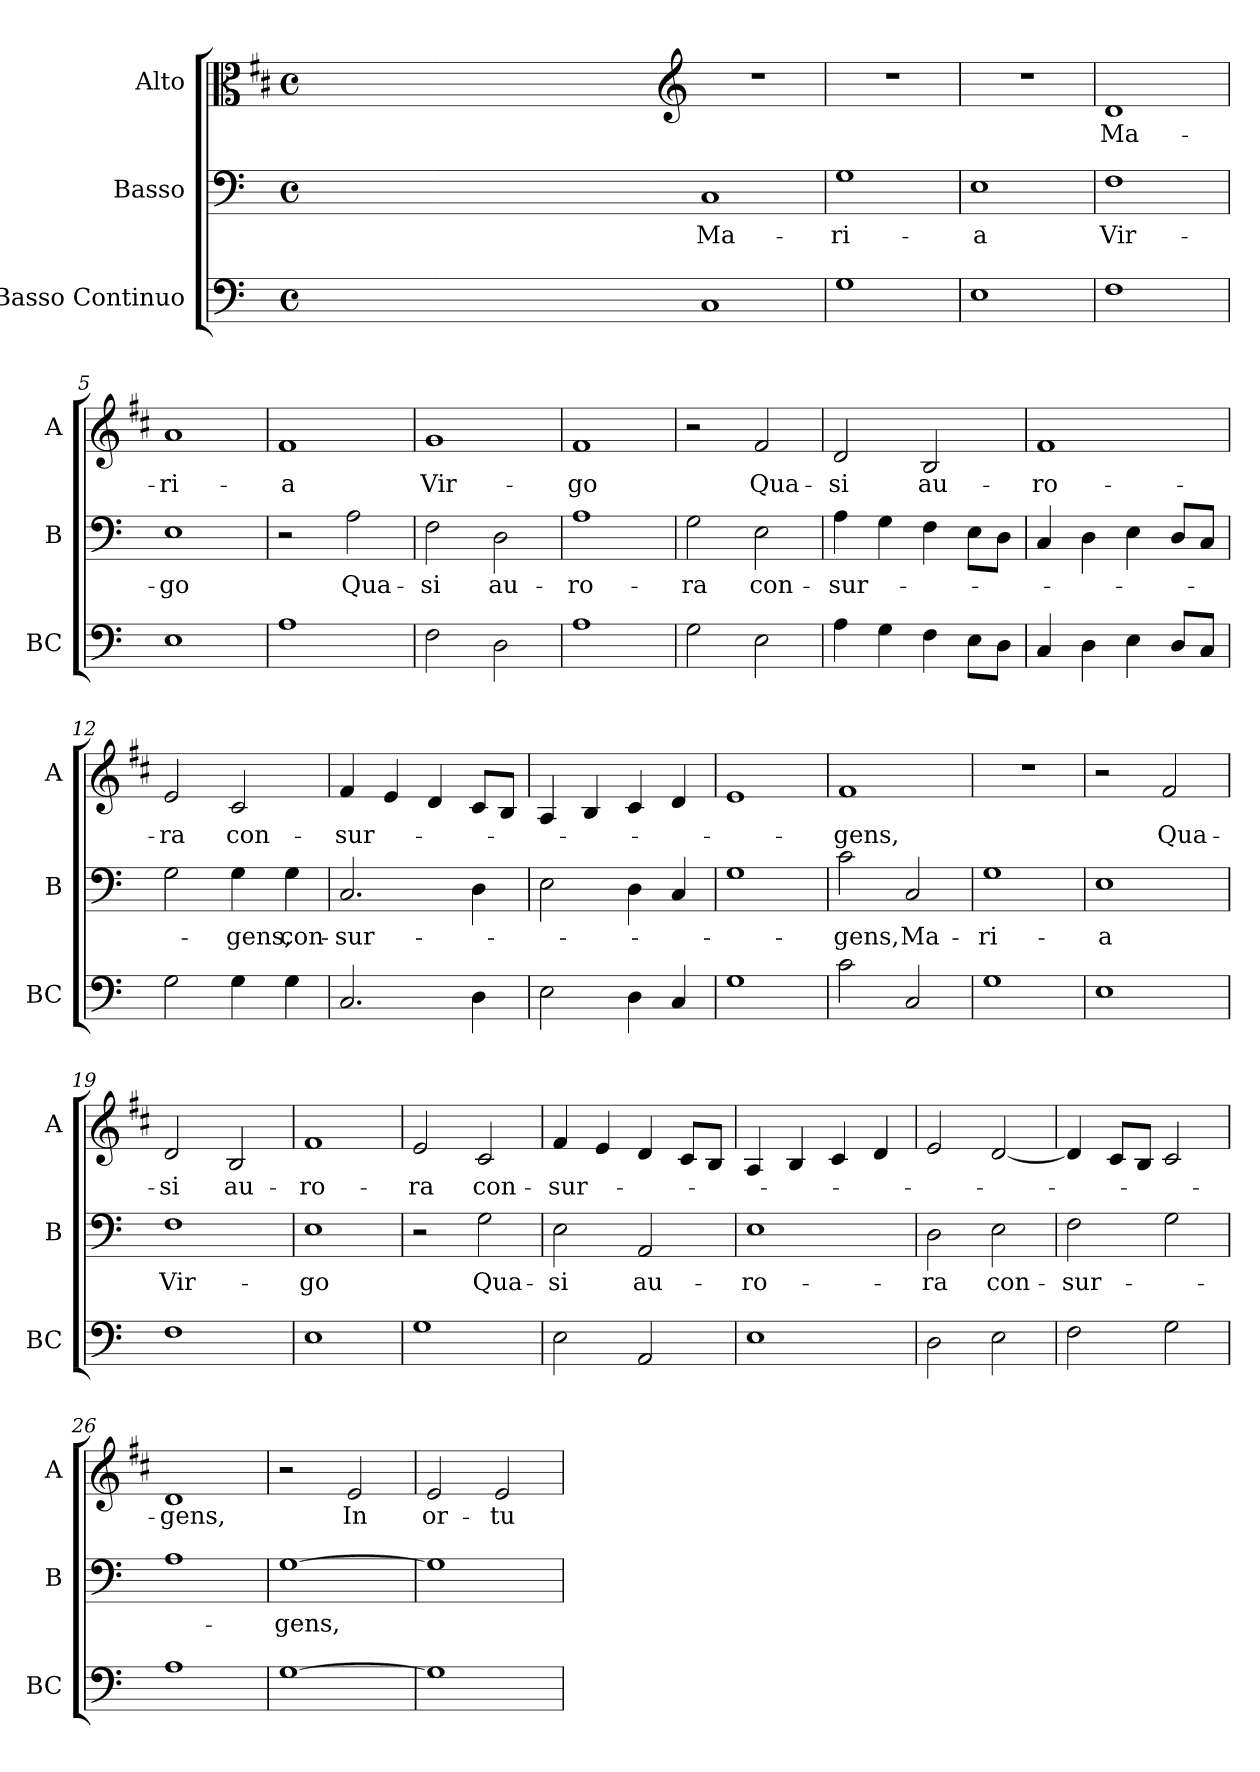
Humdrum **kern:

**kern	**kern	**text	**kern	**text
*part3	*part2	*part2	*part1	*part1
*staff3	*staff2	*staff2	*staff1	*staff1
*I"Basso Continuo	*I"Basso	*	*I"Alto	*
*I'BC	*I'B	*	*I'A	*
*clefF4	*clefF4	*	*clefC3	*
*	*	*	*ITrd1c2	*
*k[]	*k[]	*	*k[]	*
*C:	*C:	*	*C:	*
*M4/4	*M4/4	*	*M4/4	*
*met(c)	*met(c)	*	*met(c)	*
=	=	=	=	=
1ryy	1ryy	.	1ryy	.
=1X-	=1X-	=1X-	=1X-	=1X-
4ryy	4ryy	.	4ryy	.
4ryy	4ryy	.	4ryy	.
4ryy	4ryy	.	4ryy	.
4ryy	4ryy	.	4ryy	.
=1-	=1-	=1-	=1-	=1-
*	*	*	*clefG2	*
!	!	!LO:LY:b	!	!
1C	1C	Ma-	1r	.
=2	=2	=2	=2	=2
!	!	!LO:LY:b	!	!
1G	1G	-ri-	1r	.
=3	=3	=3	=3	=3
!	!	!LO:LY:b	!	!
1E	1E	-a	1r	.
=4	=4	=4	=4	=4
!	!	!LO:LY:b	!	!LO:LY:b
1F	1F	Vir-	1c	Ma-
=5	=5	=5	=5	=5
!	!	!LO:LY:b	!	!LO:LY:b
1E	1E	-go	1g	-ri-
=6	=6	=6	=6	=6
!	!	!	!	!LO:LY:b
1A	2r	.	1e	-a
!	!	!LO:LY:b	!	!
.	2A\	Qua-	.	.
!!LO:LB:g=z
=7	=7	=7	=7	=7
!	!	!LO:LY:b	!	!LO:LY:b
2F\	2F\	-si	1f	Vir-
!	!	!LO:LY:b	!	!
2D\	2D\	au-	.	.
=8	=8	=8	=8	=8
!	!	!LO:LY:b	!	!LO:LY:b
1A	1A	-ro-	1e	-go
=9	=9	=9	=9	=9
!	!	!LO:LY:b	!	!
2G\	2G\	-ra	2r	.
!	!	!LO:LY:b	!	!LO:LY:b
2E\	2E\	con-	2e/	Qua-
=10	=10	=10	=10	=10
!	!	!LO:LY:b	!	!LO:LY:b
4A\	4A\	-sur-	2c/	-si
4G\	4G\	.	.	.
!	!	!	!	!LO:LY:b
4F\	4F\	.	2A/	au-
8E\L	8E\L	.	.	.
8D\J	8D\J	.	.	.
=11	=11	=11	=11	=11
!	!	!	!	!LO:LY:b
4C/	4C/	.	1e	-ro-
4D\	4D\	.	.	.
4E\	4E\	.	.	.
8D/L	8D/L	.	.	.
8C/J	8C/J	.	.	.
=12	=12	=12	=12	=12
!	!	!	!	!LO:LY:b
2G\	2G\	.	2d/	-ra
!	!	!LO:LY:b	!	!LO:LY:b
4G\	4G\	-gens,	2B/	con-
!	!	!LO:LY:b	!	!
4G\	4G\	con-	.	.
!!LO:LB:g=z
=13	=13	=13	=13	=13
!	!	!LO:LY:b	!	!LO:LY:b
2.C/	2.C/	-sur-	4e/	-sur-
.	.	.	4d/	.
.	.	.	4c/	.
4D\	4D\	.	8B/L	.
.	.	.	8A/J	.
=14	=14	=14	=14	=14
2E\	2E\	.	4G/	.
.	.	.	4A/	.
4D\	4D\	.	4B/	.
4C/	4C/	.	4c/	.
=15	=15	=15	=15	=15
1G	1G	.	1d	.
=16	=16	=16	=16	=16
!	!	!LO:LY:b	!	!LO:LY:b
2c\	2c\	-gens,	1e	-gens,
!	!	!LO:LY:b	!	!
2C/	2C/	Ma-	.	.
=17	=17	=17	=17	=17
!	!	!LO:LY:b	!	!
1G	1G	-ri-	1r	.
=18	=18	=18	=18	=18
!	!	!LO:LY:b	!	!
1E	1E	-a	2r	.
!	!	!	!	!LO:LY:b
.	.	.	2e/	Qua-
=19	=19	=19	=19	=19
!	!	!LO:LY:b	!	!LO:LY:b
1F	1F	Vir-	2c/	-si
!	!	!	!	!LO:LY:b
.	.	.	2A/	au-
!!LO:PB:g=z
=20	=20	=20	=20	=20
!	!	!LO:LY:b	!	!LO:LY:b
1E	1E	-go	1e	-ro-
=21	=21	=21	=21	=21
!	!	!	!	!LO:LY:b
1G	2r	.	2d/	-ra
!	!	!LO:LY:b	!	!LO:LY:b
.	2G\	Qua-	2B/	con-
=22	=22	=22	=22	=22
!	!	!LO:LY:b	!	!LO:LY:b
2E\	2E\	-si	4e/	-sur-
.	.	.	4d/	.
!	!	!LO:LY:b	!	!
2AA/	2AA/	au-	4c/	.
.	.	.	8B/L	.
.	.	.	8A/J	.
=23	=23	=23	=23	=23
!	!	!LO:LY:b	!	!
1E	1E	-ro-	4G/	.
.	.	.	4A/	.
.	.	.	4B/	.
.	.	.	4c/	.
=24	=24	=24	=24	=24
!	!	!LO:LY:b	!	!
2D\	2D\	-ra	2d/	.
!	!	!LO:LY:b	!	!
2E\	2E\	con-	[2c/	.
=25	=25	=25	=25	=25
!	!	!LO:LY:b	!	!
2F\	2F\	-sur-	4c/]	.
.	.	.	8B/L	.
.	.	.	8A/J	.
2G\	2G\	.	2B/	.
=26	=26	=26	=26	=26
!	!	!	!	!LO:LY:b
1A	1A	.	1c	-gens,
!!LO:LB:g=z
=27	=27	=27	=27	=27
!	!	!LO:LY:b	!	!
[1G	[1G	-gens,	2r	.
!	!	!	!	!LO:LY:b
.	.	.	2d/	In
=28	=28	=28	=28	=28
!	!	!	!	!LO:LY:b
1G]	1G]	.	2d/	or-
!	!	!	!	!LO:LY:b
.	.	.	2d/	-tu
=	=	=	=	=
*-	*-	*-	*-	*-
